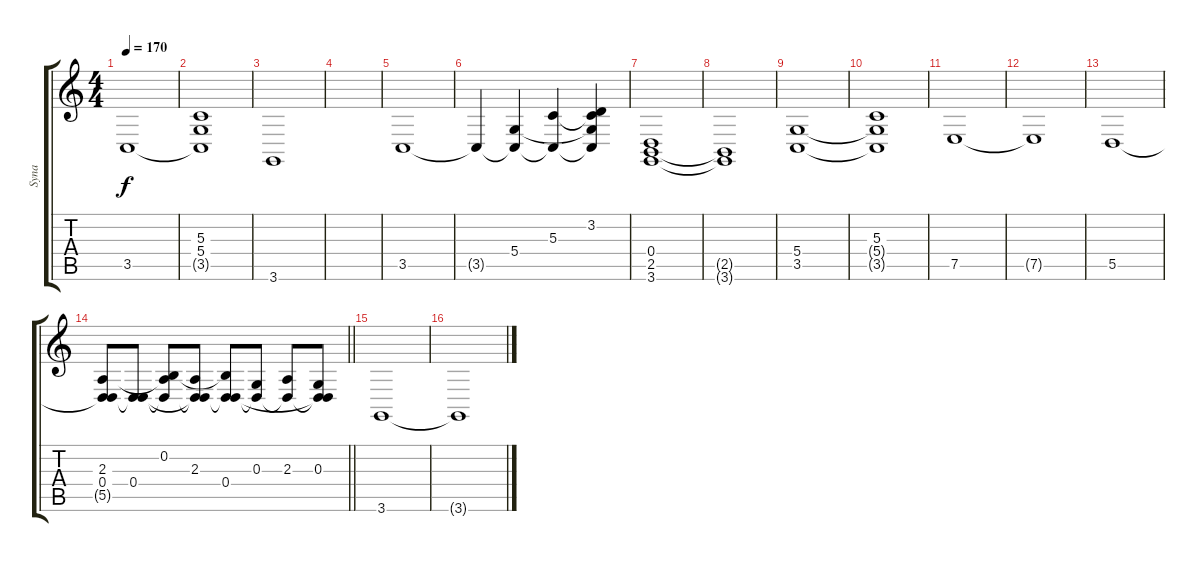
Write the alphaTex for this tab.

\track ("Syna" "Syna") {instrument churchorgan}
\staff {score tabs}
\tuning (E4 B3 G3 D3 A2 E2) {hide}
\ts (4 4)
\tempo 170
\clef g2
\ks c
3.5.1{dy f} |
(5.3 5.4 3.5{t}).1 |
3.6.1 |
|
3.5.1 |
3.5{t}.4 (5.4 3.5{t}).4 (5.3 3.5{t}).4 (3.2 5.3{t} 5.4{t} 3.5{t}).4 |
(0.4 2.5 3.6).1 |
(2.5{t} 3.6{t}).1 |
(5.4 3.5).1 |
(5.3 5.4{t} 3.5{t}).1 |
7.5.1 |
7.5{t}.1 |
5.5.1 |
\barLineRight lightlight
(2.3 0.4 5.5{t}).8 (0.4 5.5{t}).8 (0.2 2.3{t} 5.5{t}).8 (2.3 0.4{t} 5.5{t}).8 (0.2{t} 0.4 5.5{t}).8 (0.3 5.5{t}).8 (2.3 5.5{t}).8 (0.3 0.4{t} 5.5{t}).8 |
\section ("" "")
3.6.1 |
3.6{t}.1
